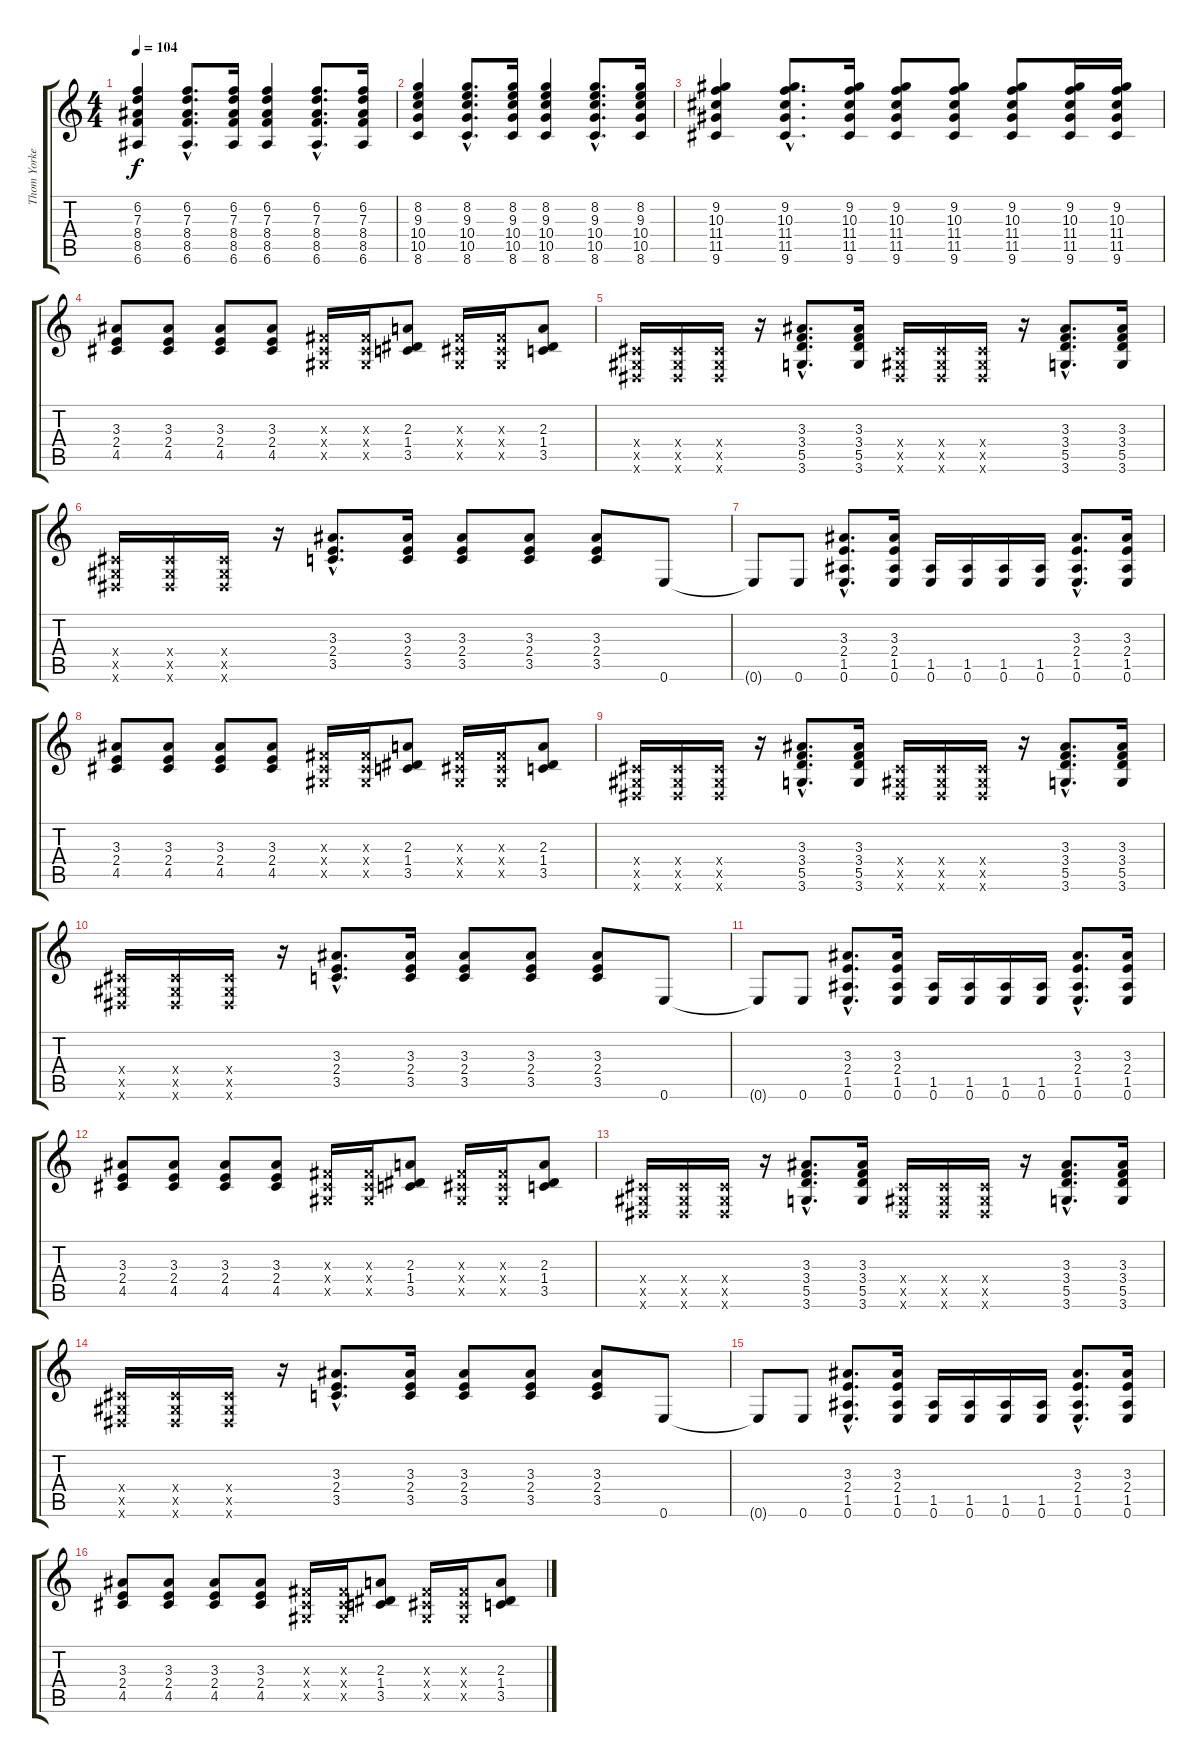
\track ("Thom Yorke" "Thom Yorke") {instrument overdrivenguitar}
\staff {score tabs}
\tuning (E4 B3 G3 D3 A2 E2) {hide}
\ts (4 4)
\tempo 104
\clef g2
\ks c
(6.2 7.3 8.4 8.5 6.6).4{dy f} (6.2{hac} 7.3{hac} 8.4{hac} 8.5{hac} 6.6{hac}).8{d} (6.2 7.3 8.4 8.5 6.6).16 (6.2 7.3 8.4 8.5 6.6).4 (6.2{hac} 7.3{hac} 8.4{hac} 8.5{hac} 6.6{hac}).8{d} (6.2 7.3 8.4 8.5 6.6).16 |
(8.2 9.3 10.4 10.5 8.6).4 (8.2{hac} 9.3{hac} 10.4{hac} 10.5{hac} 8.6{hac}).8{d} (8.2 9.3 10.4 10.5 8.6).16 (8.2 9.3 10.4 10.5 8.6).4 (8.2{hac} 9.3{hac} 10.4{hac} 10.5{hac} 8.6{hac}).8{d} (8.2 9.3 10.4 10.5 8.6).16 |
(9.2 10.3 11.4 11.5 9.6).4 (9.2{hac} 10.3{hac} 11.4{hac} 11.5{hac} 9.6{hac}).8{d} (9.2 10.3 11.4 11.5 9.6).16 (9.2 10.3 11.4 11.5 9.6).8 (9.2 10.3 11.4 11.5 9.6).8 (9.2 10.3 11.4 11.5 9.6).8 (9.2 10.3 11.4 11.5 9.6).16 (9.2 10.3 11.4 11.5 9.6).16 |
(3.3 2.4 4.5).8 (3.3 2.4 4.5).8 (3.3 2.4 4.5).8 (3.3 2.4 4.5).8 (-1.3{x} -1.4{x} -1.5{x}).16 (-1.3{x} -1.4{x} -1.5{x}).16 (2.3 1.4 3.5).8 (-1.3{x} -1.4{x} -1.5{x}).16 (-1.3{x} -1.4{x} -1.5{x}).16 (2.3 1.4 3.5).8 |
(-1.4{x} -1.5{x} -1.6{x}).16 (-1.4{x} -1.5{x} -1.6{x}).16 (-1.4{x} -1.5{x} -1.6{x}).16 r.16 (3.3{hac} 3.4{hac} 5.5{hac} 3.6{hac}).8{d} (3.3 3.4 5.5 3.6).16 (-1.4{x} -1.5{x} -1.6{x}).16 (-1.4{x} -1.5{x} -1.6{x}).16 (-1.4{x} -1.5{x} -1.6{x}).16 r.16 (3.3{hac} 3.4{hac} 5.5{hac} 3.6{hac}).8{d} (3.3 3.4 5.5 3.6).16 |
(-1.4{x} -1.5{x} -1.6{x}).16 (-1.4{x} -1.5{x} -1.6{x}).16 (-1.4{x} -1.5{x} -1.6{x}).16 r.16 (3.3{hac} 2.4{hac} 3.5{hac}).8{d} (3.3 2.4 3.5).16 (3.3 2.4 3.5).8 (3.3 2.4 3.5).8 (3.3 2.4 3.5).8 0.6.8 |
0.6{t}.8 0.6.8 (3.3{hac} 2.4{hac} 1.5{hac} 0.6{hac}).8{d} (3.3 2.4 1.5 0.6).16 (1.5 0.6).16 (1.5 0.6).16 (1.5 0.6).16 (1.5 0.6).16 (3.3{hac} 2.4{hac} 1.5{hac} 0.6{hac}).8{d} (3.3 2.4 1.5 0.6).16 |
(3.3 2.4 4.5).8 (3.3 2.4 4.5).8 (3.3 2.4 4.5).8 (3.3 2.4 4.5).8 (-1.3{x} -1.4{x} -1.5{x}).16 (-1.3{x} -1.4{x} -1.5{x}).16 (2.3 1.4 3.5).8 (-1.3{x} -1.4{x} -1.5{x}).16 (-1.3{x} -1.4{x} -1.5{x}).16 (2.3 1.4 3.5).8 |
(-1.4{x} -1.5{x} -1.6{x}).16 (-1.4{x} -1.5{x} -1.6{x}).16 (-1.4{x} -1.5{x} -1.6{x}).16 r.16 (3.3{hac} 3.4{hac} 5.5{hac} 3.6{hac}).8{d} (3.3 3.4 5.5 3.6).16 (-1.4{x} -1.5{x} -1.6{x}).16 (-1.4{x} -1.5{x} -1.6{x}).16 (-1.4{x} -1.5{x} -1.6{x}).16 r.16 (3.3{hac} 3.4{hac} 5.5{hac} 3.6{hac}).8{d} (3.3 3.4 5.5 3.6).16 |
(-1.4{x} -1.5{x} -1.6{x}).16 (-1.4{x} -1.5{x} -1.6{x}).16 (-1.4{x} -1.5{x} -1.6{x}).16 r.16 (3.3{hac} 2.4{hac} 3.5{hac}).8{d} (3.3 2.4 3.5).16 (3.3 2.4 3.5).8 (3.3 2.4 3.5).8 (3.3 2.4 3.5).8 0.6.8 |
0.6{t}.8 0.6.8 (3.3{hac} 2.4{hac} 1.5{hac} 0.6{hac}).8{d} (3.3 2.4 1.5 0.6).16 (1.5 0.6).16 (1.5 0.6).16 (1.5 0.6).16 (1.5 0.6).16 (3.3{hac} 2.4{hac} 1.5{hac} 0.6{hac}).8{d} (3.3 2.4 1.5 0.6).16 |
(3.3 2.4 4.5).8 (3.3 2.4 4.5).8 (3.3 2.4 4.5).8 (3.3 2.4 4.5).8 (-1.3{x} -1.4{x} -1.5{x}).16 (-1.3{x} -1.4{x} -1.5{x}).16 (2.3 1.4 3.5).8 (-1.3{x} -1.4{x} -1.5{x}).16 (-1.3{x} -1.4{x} -1.5{x}).16 (2.3 1.4 3.5).8 |
(-1.4{x} -1.5{x} -1.6{x}).16 (-1.4{x} -1.5{x} -1.6{x}).16 (-1.4{x} -1.5{x} -1.6{x}).16 r.16 (3.3{hac} 3.4{hac} 5.5{hac} 3.6{hac}).8{d} (3.3 3.4 5.5 3.6).16 (-1.4{x} -1.5{x} -1.6{x}).16 (-1.4{x} -1.5{x} -1.6{x}).16 (-1.4{x} -1.5{x} -1.6{x}).16 r.16 (3.3{hac} 3.4{hac} 5.5{hac} 3.6{hac}).8{d} (3.3 3.4 5.5 3.6).16 |
(-1.4{x} -1.5{x} -1.6{x}).16 (-1.4{x} -1.5{x} -1.6{x}).16 (-1.4{x} -1.5{x} -1.6{x}).16 r.16 (3.3{hac} 2.4{hac} 3.5{hac}).8{d} (3.3 2.4 3.5).16 (3.3 2.4 3.5).8 (3.3 2.4 3.5).8 (3.3 2.4 3.5).8 0.6.8 |
0.6{t}.8 0.6.8 (3.3{hac} 2.4{hac} 1.5{hac} 0.6{hac}).8{d} (3.3 2.4 1.5 0.6).16 (1.5 0.6).16 (1.5 0.6).16 (1.5 0.6).16 (1.5 0.6).16 (3.3{hac} 2.4{hac} 1.5{hac} 0.6{hac}).8{d} (3.3 2.4 1.5 0.6).16 |
(3.3 2.4 4.5).8 (3.3 2.4 4.5).8 (3.3 2.4 4.5).8 (3.3 2.4 4.5).8 (-1.3{x} -1.4{x} -1.5{x}).16 (-1.3{x} -1.4{x} -1.5{x}).16 (2.3 1.4 3.5).8 (-1.3{x} -1.4{x} -1.5{x}).16 (-1.3{x} -1.4{x} -1.5{x}).16 (2.3 1.4 3.5).8
